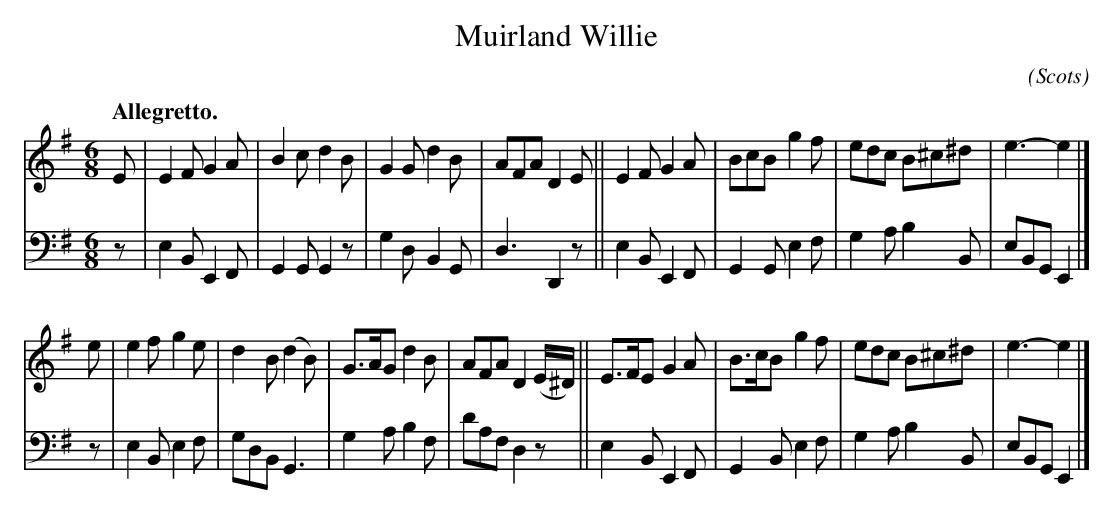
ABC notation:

X:1
T:Muirland Willie
C: (Scots)
M: 6/8
L: 1/8
Q: "Allegretto."
K: Em
V: 1 staves=2
E |\
E2F G2A | B2c d2B | G2G d2B | AFA D2E ||\
E2F G2A | BcB g2f | edc B^c^d | e3- e2 |]
e |\
e2f g2e | d2B (d2B) | G>AG d2B | AFA D2(E/^D/) ||\
E>FE G2A | B>cB g2f | edc B^c^d | e3- e2 |]
V: 2 clef=bass middle=d
z |\
e2B E2F | G2G G2z | g2d B2G | d3 D2z ||\
e2B E2F | G2G e2f | g2a b2B | eBG E2 |]
z |\
e2B e2f | gdB G3 | g2a b2f | d'af d2z ||\
e2B E2F | G2B e2f | g2a b2B | eBG E2 |]
